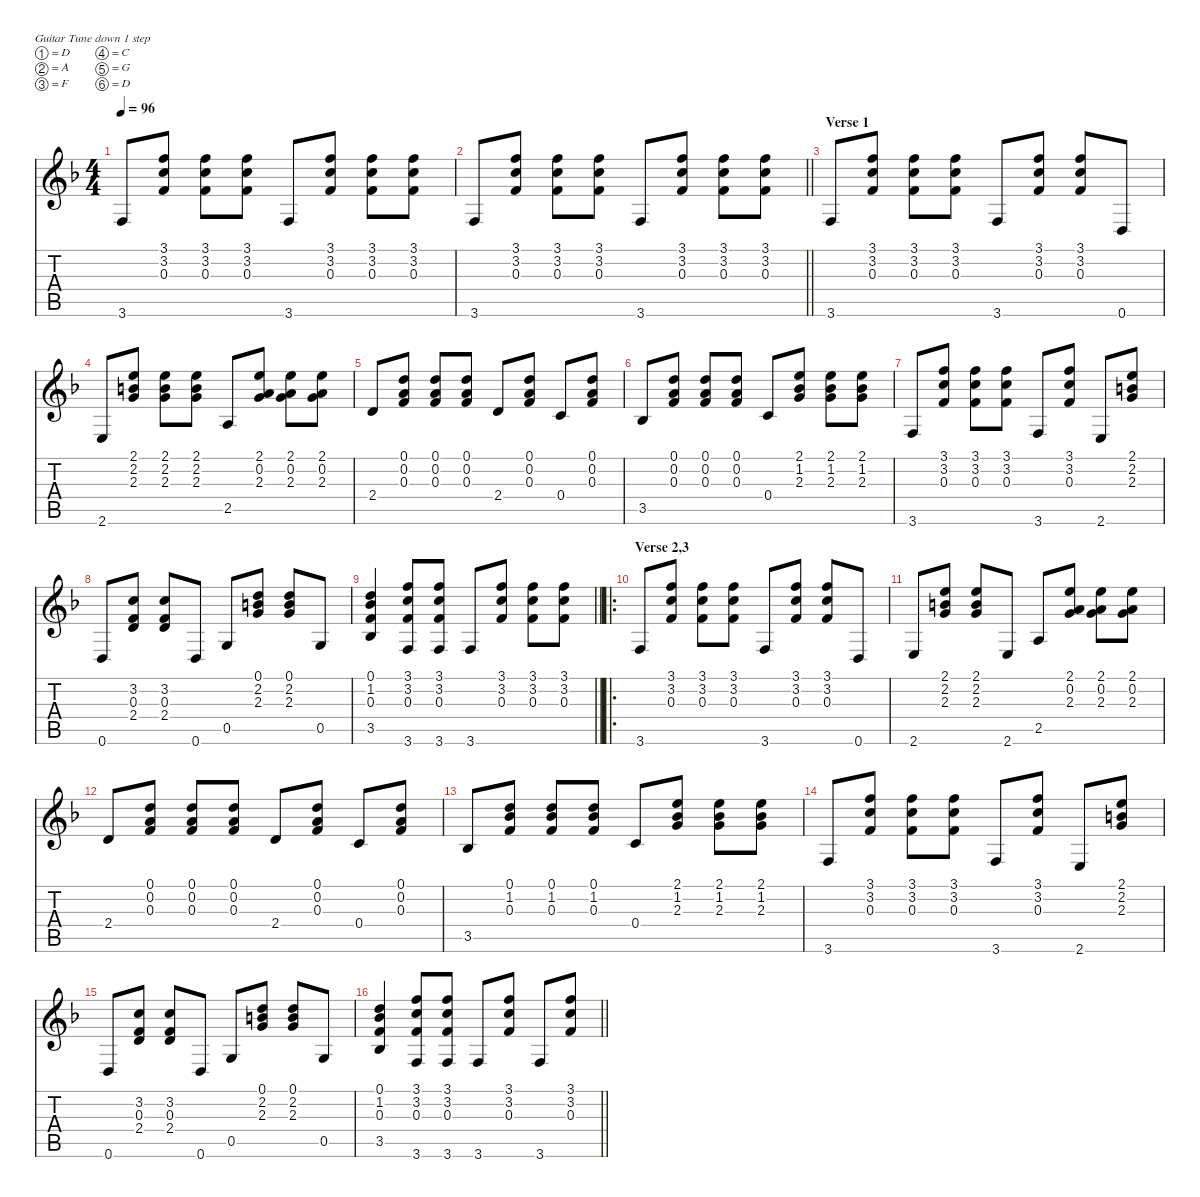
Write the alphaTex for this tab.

\defaultSystemsLayout 4
\hideDynamics
\bracketExtendMode nobrackets
\singleTrackTrackNamePolicy hidden
\multiTrackTrackNamePolicy hidden
\firstSystemTrackNameMode fullname
\firstSystemTrackNameOrientation horizontal
\otherSystemsTrackNameOrientation horizontal
\track ("Steel Guitar" "s.guit.") {defaultSystemsLayout 4 instrument acousticguitarsteel}
\staff {score tabs}
\tuning (D4 A3 F3 C3 G2 D2)
\ts (4 4)
\tempo 96
\clef g2
\ks f
3.6{acc forcenatural}.8{dy mf instrument acousticguitarsteel beam Up} (3.1{acc forcenatural} 3.2{acc forcenatural} 0.3{acc forcenatural}).8{beam Up} (3.1{acc forcenatural} 3.2{acc forcenatural} 0.3{acc forcenatural}).8{beam Down} (3.1{acc forcenatural} 3.2{acc forcenatural} 0.3{acc forcenatural}).8{beam Down} 3.6{acc forcenatural}.8{beam Up} (3.1{acc forcenatural} 3.2{acc forcenatural} 0.3{acc forcenatural}).8{beam Up} (3.1{acc forcenatural} 3.2{acc forcenatural} 0.3{acc forcenatural}).8{beam Down} (3.1{acc forcenatural} 3.2{acc forcenatural} 0.3{acc forcenatural}).8{beam Down} |
\barLineRight lightlight
3.6{acc forcenatural}.8{beam Up} (3.1{acc forcenatural} 3.2{acc forcenatural} 0.3{acc forcenatural}).8{beam Up} (3.1{acc forcenatural} 3.2{acc forcenatural} 0.3{acc forcenatural}).8{beam Down} (3.1{acc forcenatural} 3.2{acc forcenatural} 0.3{acc forcenatural}).8{beam Down} 3.6{acc forcenatural}.8{beam Up} (3.1{acc forcenatural} 3.2{acc forcenatural} 0.3{acc forcenatural}).8{beam Up} (3.1{acc forcenatural} 3.2{acc forcenatural} 0.3{acc forcenatural}).8{beam Down} (3.1{acc forcenatural} 3.2{acc forcenatural} 0.3{acc forcenatural}).8{beam Down} |
\section ("" "Verse 1")
3.6{acc forcenatural}.8{beam Up} (3.1{acc forcenatural} 3.2{acc forcenatural} 0.3{acc forcenatural}).8{beam Up} (3.1{acc forcenatural} 3.2{acc forcenatural} 0.3{acc forcenatural}).8{beam Down} (3.1{acc forcenatural} 3.2{acc forcenatural} 0.3{acc forcenatural}).8{beam Down} 3.6{acc forcenatural}.8{beam Up} (3.1{acc forcenatural} 3.2{acc forcenatural} 0.3{acc forcenatural}).8{beam Up} (3.1{acc forcenatural} 3.2{acc forcenatural} 0.3{acc forcenatural}).8{beam Up} 0.6{acc forcenatural}.8{beam Up} |
2.6{acc forcenatural}.8{beam Up} (2.1{acc forcenatural} 2.2{acc forcenatural} 2.3{acc forcenatural}).8{beam Up} (2.1{acc forcenatural} 2.2{acc forcenatural} 2.3{acc forcenatural}).8{beam Down} (2.1{acc forcenatural} 2.2{acc forcenatural} 2.3{acc forcenatural}).8{beam Down} 2.5{acc forcenatural}.8{beam Up} (2.1{acc forcenatural} 0.2{acc forcenatural} 2.3{acc forcenatural}).8{beam Up} (2.1{acc forcenatural} 0.2{acc forcenatural} 2.3{acc forcenatural}).8{beam Down} (2.1{acc forcenatural} 0.2{acc forcenatural} 2.3{acc forcenatural}).8{beam Down} |
2.4{acc forcenatural}.8{beam Up} (0.1{acc forcenatural} 0.2{acc forcenatural} 0.3{acc forcenatural}).8{beam Up} (0.1{acc forcenatural} 0.2{acc forcenatural} 0.3{acc forcenatural}).8{beam Up} (0.1{acc forcenatural} 0.2{acc forcenatural} 0.3{acc forcenatural}).8{beam Up} 2.4{acc forcenatural}.8{beam Up} (0.1{acc forcenatural} 0.2{acc forcenatural} 0.3{acc forcenatural}).8{beam Up} 0.4{acc forcenatural}.8{beam Up} (0.1{acc forcenatural} 0.2{acc forcenatural} 0.3{acc forcenatural}).8{beam Up} |
3.5{acc b}.8{beam Up} (0.1{acc forcenatural} 0.2{acc forcenatural} 0.3{acc forcenatural}).8{beam Up} (0.1{acc forcenatural} 0.2{acc forcenatural} 0.3{acc forcenatural}).8{beam Up} (0.1{acc forcenatural} 0.2{acc forcenatural} 0.3{acc forcenatural}).8{beam Up} 0.4{acc forcenatural}.8{beam Up} (2.1{acc forcenatural} 1.2{acc b} 2.3{acc forcenatural}).8{beam Up} (2.1{acc forcenatural} 1.2{acc b} 2.3{acc forcenatural}).8{beam Down} (2.1{acc forcenatural} 1.2{acc b} 2.3{acc forcenatural}).8{beam Down} |
3.6{acc forcenatural}.8{beam Up} (3.1{acc forcenatural} 3.2{acc forcenatural} 0.3{acc forcenatural}).8{beam Up} (3.1{acc forcenatural} 3.2{acc forcenatural} 0.3{acc forcenatural}).8{beam Down} (3.1{acc forcenatural} 3.2{acc forcenatural} 0.3{acc forcenatural}).8{beam Down} 3.6{acc forcenatural}.8{beam Up} (3.1{acc forcenatural} 3.2{acc forcenatural} 0.3{acc forcenatural}).8{beam Up} 2.6{acc forcenatural}.8{beam Up} (2.1{acc forcenatural} 2.2{acc forcenatural} 2.3{acc forcenatural}).8{beam Up} |
0.6{acc forcenatural}.8{beam Up} (2.4{acc forcenatural} 3.2{acc forcenatural} 0.3{acc forcenatural}).8{beam Up} (2.4{acc forcenatural} 3.2{acc forcenatural} 0.3{acc forcenatural}).8{beam Up} 0.6{acc forcenatural}.8{beam Up} 0.5{acc forcenatural}.8{beam Up} (2.3{acc forcenatural} 2.2{acc forcenatural} 0.1{acc forcenatural}).8{beam Up} (0.1{acc forcenatural} 2.3{acc forcenatural} 2.2{acc forcenatural}).8{beam Up} 0.5{acc forcenatural}.8{beam Up} |
\barLineRight lightlight
(3.5{acc b} 0.3{acc forcenatural} 1.2{acc b} 0.1{acc forcenatural}).4{beam Up} (3.1{acc forcenatural} 3.2{acc forcenatural} 0.3{acc forcenatural} 3.6{acc forcenatural}).8{beam Up} (3.1{acc forcenatural} 3.2{acc forcenatural} 0.3{acc forcenatural} 3.6{acc forcenatural}).8{beam Up} 3.6{acc forcenatural}.8{beam Up} (3.1{acc forcenatural} 3.2{acc forcenatural} 0.3{acc forcenatural}).8{beam Up} (3.1{acc forcenatural} 3.2{acc forcenatural} 0.3{acc forcenatural}).8{beam Down} (3.1{acc forcenatural} 3.2{acc forcenatural} 0.3{acc forcenatural}).8{beam Down} |
\ro
\section ("" "Verse 2,3")
3.6{acc forcenatural}.8{beam Up} (3.1{acc forcenatural} 3.2{acc forcenatural} 0.3{acc forcenatural}).8{beam Up} (3.1{acc forcenatural} 3.2{acc forcenatural} 0.3{acc forcenatural}).8{beam Down} (3.1{acc forcenatural} 3.2{acc forcenatural} 0.3{acc forcenatural}).8{beam Down} 3.6{acc forcenatural}.8{beam Up} (3.1{acc forcenatural} 3.2{acc forcenatural} 0.3{acc forcenatural}).8{beam Up} (3.1{acc forcenatural} 3.2{acc forcenatural} 0.3{acc forcenatural}).8{beam Up} 0.6{acc forcenatural}.8{beam Up} |
2.6{acc forcenatural}.8{beam Up} (2.1{acc forcenatural} 2.2{acc forcenatural} 2.3{acc forcenatural}).8{beam Up} (2.1{acc forcenatural} 2.2{acc forcenatural} 2.3{acc forcenatural}).8{beam Up} 2.6{acc forcenatural}.8{beam Up} 2.5{acc forcenatural}.8{beam Up} (2.1{acc forcenatural} 0.2{acc forcenatural} 2.3{acc forcenatural}).8{beam Up} (2.1{acc forcenatural} 0.2{acc forcenatural} 2.3{acc forcenatural}).8{beam Down} (2.1{acc forcenatural} 0.2{acc forcenatural} 2.3{acc forcenatural}).8{beam Down} |
2.4{acc forcenatural}.8{beam Up} (0.1{acc forcenatural} 0.2{acc forcenatural} 0.3{acc forcenatural}).8{beam Up} (0.1{acc forcenatural} 0.2{acc forcenatural} 0.3{acc forcenatural}).8{beam Up} (0.1{acc forcenatural} 0.2{acc forcenatural} 0.3{acc forcenatural}).8{beam Up} 2.4{acc forcenatural}.8{beam Up} (0.1{acc forcenatural} 0.2{acc forcenatural} 0.3{acc forcenatural}).8{beam Up} 0.4{acc forcenatural}.8{beam Up} (0.2{acc forcenatural} 0.3{acc forcenatural} 0.1{acc forcenatural}).8{beam Up} |
3.5{acc b}.8{beam Up} (0.1{acc forcenatural} 1.2{acc b} 0.3{acc forcenatural}).8{beam Up} (0.1{acc forcenatural} 1.2{acc b} 0.3{acc forcenatural}).8{beam Up} (0.1{acc forcenatural} 1.2{acc b} 0.3{acc forcenatural}).8{beam Up} 0.4{acc forcenatural}.8{beam Up} (2.1{acc forcenatural} 1.2{acc b} 2.3{acc forcenatural}).8{beam Up} (2.1{acc forcenatural} 1.2{acc b} 2.3{acc forcenatural}).8{beam Down} (2.1{acc forcenatural} 1.2{acc b} 2.3{acc forcenatural}).8{beam Down} |
3.6{acc forcenatural}.8{beam Up} (3.1{acc forcenatural} 3.2{acc forcenatural} 0.3{acc forcenatural}).8{beam Up} (3.1{acc forcenatural} 3.2{acc forcenatural} 0.3{acc forcenatural}).8{beam Down} (3.1{acc forcenatural} 3.2{acc forcenatural} 0.3{acc forcenatural}).8{beam Down} 3.6{acc forcenatural}.8{beam Up} (3.1{acc forcenatural} 3.2{acc forcenatural} 0.3{acc forcenatural}).8{beam Up} 2.6{acc forcenatural}.8{beam Up} (2.1{acc forcenatural} 2.2{acc forcenatural} 2.3{acc forcenatural}).8{beam Up} |
0.6{acc forcenatural}.8{beam Up} (3.2{acc forcenatural} 0.3{acc forcenatural} 2.4{acc forcenatural}).8{beam Up} (3.2{acc forcenatural} 0.3{acc forcenatural} 2.4{acc forcenatural}).8{beam Up} 0.6{acc forcenatural}.8{beam Up} 0.5{acc forcenatural}.8{beam Up} (0.1{acc forcenatural} 2.2{acc forcenatural} 2.3{acc forcenatural}).8{beam Up} (0.1{acc forcenatural} 2.2{acc forcenatural} 2.3{acc forcenatural}).8{beam Up} 0.5{acc forcenatural}.8{beam Up} |
\barLineRight lightlight
(3.5{acc b} 0.3{acc forcenatural} 1.2{acc b} 0.1{acc forcenatural}).4{beam Up} (3.1{acc forcenatural} 3.2{acc forcenatural} 0.3{acc forcenatural} 3.6{acc forcenatural}).8{beam Up} (3.1{acc forcenatural} 3.2{acc forcenatural} 0.3{acc forcenatural} 3.6{acc forcenatural}).8{beam Up} 3.6{acc forcenatural}.8{beam Up} (3.1{acc forcenatural} 3.2{acc forcenatural} 0.3{acc forcenatural}).8{beam Up} 3.6{acc forcenatural}.8{beam Up} (3.1{acc forcenatural} 3.2{acc forcenatural} 0.3{acc forcenatural}).8{beam Up}
